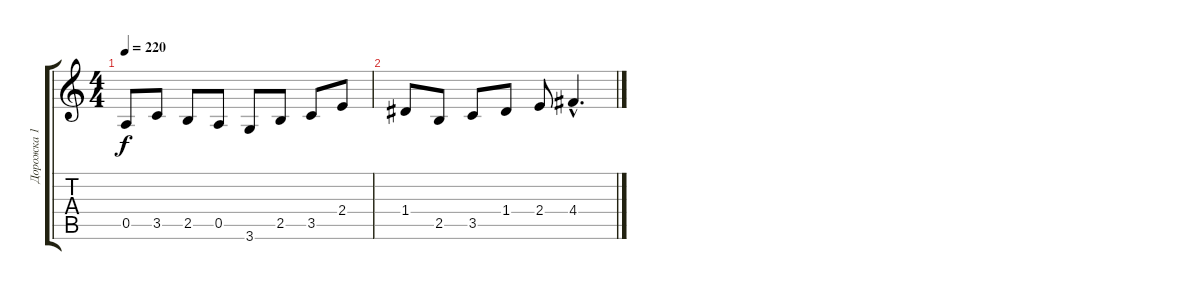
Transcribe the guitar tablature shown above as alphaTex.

\track ("Дорожка 1" "Дорожка 1") {instrument overdrivenguitar}
\staff {score tabs}
\tuning (E4 B3 G3 D3 A2 E2) {hide}
\ts (4 4)
\tempo 220
\clef g2
\ks c
0.5.8{dy f} 3.5.8 2.5.8 0.5.8 3.6.8 2.5.8 3.5.8 2.4.8 |
1.4.8 2.5.8 3.5.8 1.4.8 2.4.8 4.4{hac}.4{d}
